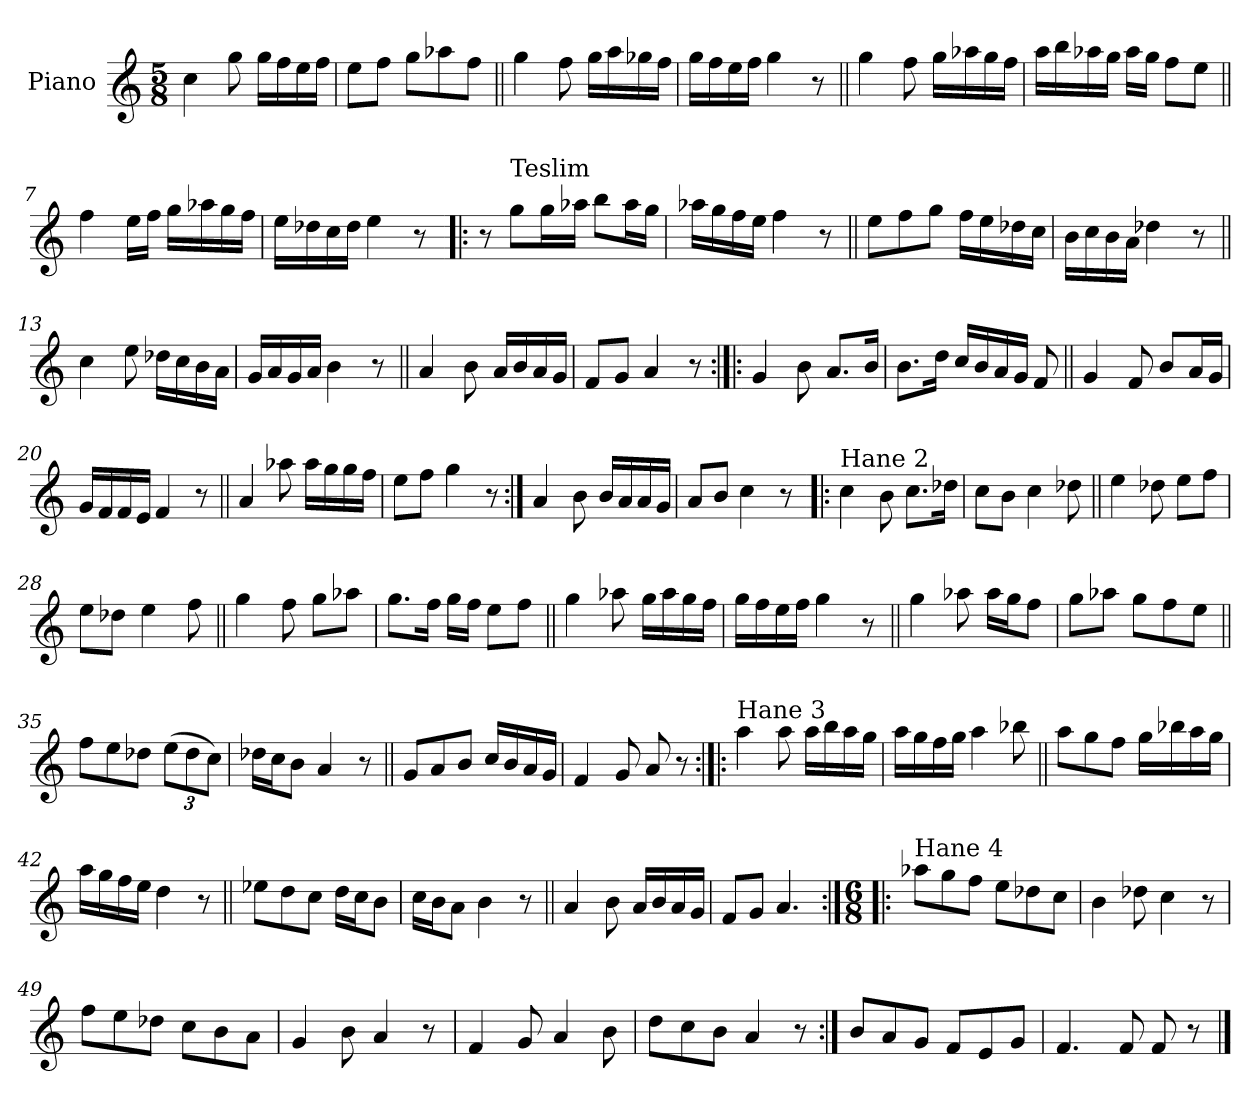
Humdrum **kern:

**kern
*part1
*staff1
*I"Piano
*I'Pno.
*clefG2
*k[]
*M5/8
=1
4cc\
8gg\
16gg\LL
16ff\
16ee\
16ff\JJ
=2
8ee\L
8ff\J
8gg\L
8aa-X\
8ff\J
=3||
4gg\
8ff\
16gg\LL
16aa\
16gg-X\
16ff\JJ
=4
16gg\LL
16ff\
16ee\
16ff\JJ
4gg\
8r
=5||
4gg\
8ff\
16gg\LL
16aa-X\
16gg\
16ff\JJ
!!LO:LB:g=z
=6
16aa\LL
16bb\
16aa-X\
16gg\JJ
16aa-\LL
16gg\JJ
8ff\L
8ee\J
=7||
4ff\
16ee\LL
16ff\JJ
16gg\LL
16aa-X\
16gg\
16ff\JJ
=8
16ee\LL
16dd-X\
16cc\
16dd-\JJ
4ee\
8r
=9!|:
8r
!LO:TX:a:t=Teslim
8gg\L
16gg\L
16aa-X\JJ
8bb\L
16aa-\L
16gg\JJ
=10
16aa-X\LL
16gg\
16ff\
16ee\JJ
4ff\
8r
!!LO:LB:g=z
=11||
8ee\L
8ff\
8gg\J
16ff\LL
16ee\
16dd-X\
16cc\JJ
=12
16b\LL
16cc\
16b\
16a\JJ
4dd-X\
8r
=13||
4cc\
8ee\
16dd-X\LL
16cc\
16b\
16a\JJ
=14
16g/LL
16a/
16g/
16a/JJ
4b\
8r
=15||
4a/
8b\
16a/LL
16b/
16a/
16g/JJ
=16
8f/L
8g/J
4a/
8r
!!LO:LB:g=z
=17:|!|:
4g/
8b\
8.a/L
16b/Jk
=18
8.b\L
16dd\Jk
16cc/LL
16b/
16a/
16g/JJ
8f/
=19||
4g/
8f/
8b/L
16a/L
16g/JJ
=20
16g/LL
16f/
16f/
16e/JJ
4f/
8r
=21||
4a/
8aa-X\
16aa-\LL
16gg\
16gg\
16ff\JJ
=22
8ee\L
8ff\J
4gg\
8r
!!LO:LB:g=z
=23:|!
4a/
8b\
16b/LL
16a/
16a/
16g/JJ
=24
8a/L
8b/J
4cc\
8r
=25!|:
!LO:TX:a:t=Hane 2
4cc\
8b\
8.cc\L
16dd-X\Jk
=26
8cc\L
8b\J
4cc\
8dd-X\
=27||
4ee\
8dd-X\
8ee\L
8ff\J
=28
8ee\L
8dd-X\J
4ee\
8ff\
=29||
4gg\
8ff\
8gg\L
8aa-X\J
!!LO:LB:g=z
=30
8.gg\L
16ff\Jk
16gg\LL
16ff\JJ
8ee\L
8ff\J
=31||
4gg\
8aa-X\
16gg\LL
16aa-\
16gg\
16ff\JJ
=32
16gg\LL
16ff\
16ee\
16ff\JJ
4gg\
8r
=33||
4gg\
8aa-X\
16aa-\LL
16gg\J
8ff\J
=34
8gg\L
8aa-X\J
8gg\L
8ff\
8ee\J
=35||
8ff\L
8ee\
8dd-X\J
*Xbrackettup
(>12ee\L
12dd-\
12cc\J)
!!LO:LB:g=z
=36
16dd-X\LL
16cc\J
8b\J
4a/
8r
=37||
8g/L
8a/
8b/J
16cc/LL
16b/
16a/
16g/JJ
=38
4f/
8g/
8a/
8r
=39:|!|:
!LO:TX:a:t=Hane 3
4aa\
8aa\
16aa\LL
16bb\
16aa\
16gg\JJ
=40
16aa\LL
16gg\
16ff\
16gg\JJ
4aa\
8bb-X\
=41||
8aa\L
8gg\
8ff\J
16gg\LL
16bb-X\
16aa\
16gg\JJ
!!LO:LB:g=z
=42
16aa\LL
16gg\
16ff\
16ee\JJ
4dd\
8r
=43||
8ee-X\L
8dd\
8cc\J
16dd\LL
16cc\J
8b\J
=44
16cc\LL
16b\J
8a\J
4b\
8r
=45||
4a/
8b\
16a/LL
16b/
16a/
16g/JJ
=46
8f/L
8g/J
4.a/
=47:|!|:
*M6/8
!LO:TX:a:t=Hane 4
8aa-X\L
8gg\
8ff\J
8ee\L
8dd-X\
8cc\J
!!LO:LB:g=z
=48
4b\
8dd-X\
4cc\
8r
=49
8ff\L
8ee\
8dd-X\J
8cc\L
8b\
8a\J
=50
4g/
8b\
4a/
8r
=51
4f/
8g/
4a/
8b\
=52
8dd\L
8cc\
8b\J
4a/
8r
=53:|!
8b/L
8a/
8g/J
8f/L
8e/
8g/J
=54
4.f/
8f/
8f/
8r
==
*-
